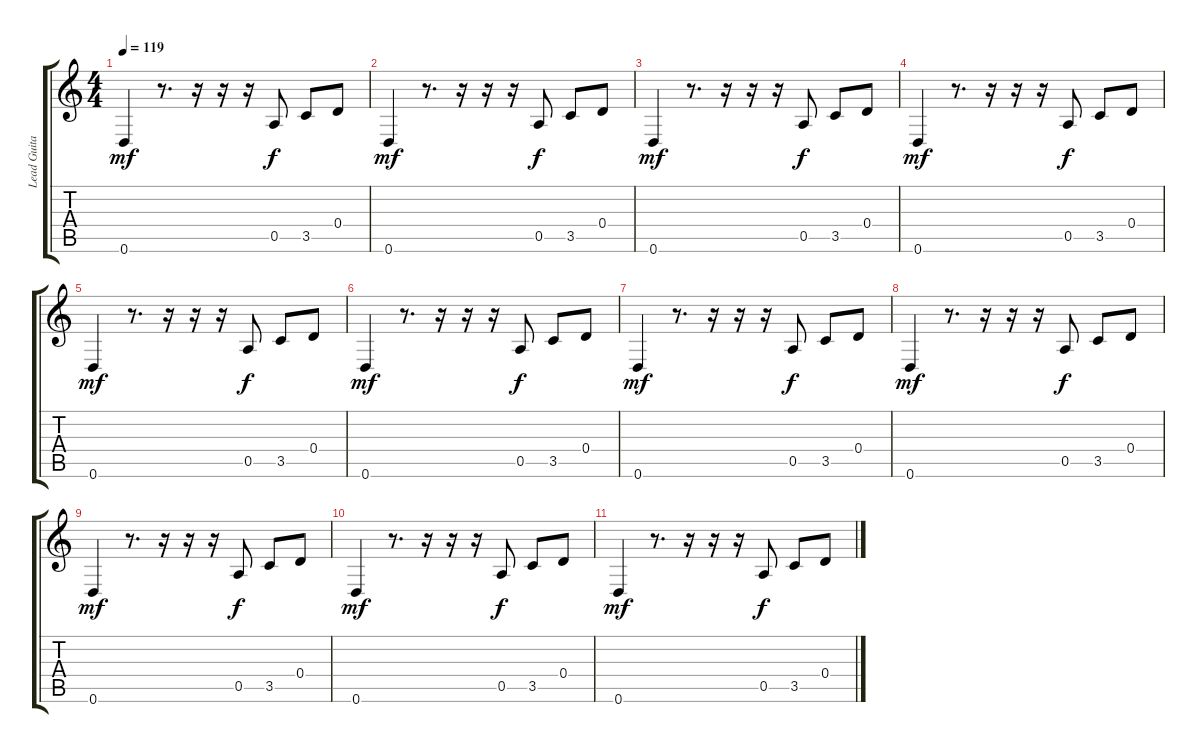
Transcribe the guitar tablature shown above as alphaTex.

\track ("Lead Guitar" "Lead Guita") {instrument overdrivenguitar}
\staff {score tabs}
\tuning (E4 B3 G3 D3 A2 D2) {hide}
\ts (4 4)
\tempo 119
\clef g2
\ks c
0.6.4{dy mf} r.8{d} r.16 r.16 r.16 0.5.8{dy f} 3.5.8 0.4.8 |
0.6.4{dy mf} r.8{d} r.16 r.16 r.16 0.5.8{dy f} 3.5.8 0.4.8 |
0.6.4{dy mf} r.8{d} r.16 r.16 r.16 0.5.8{dy f} 3.5.8 0.4.8 |
0.6.4{dy mf} r.8{d} r.16 r.16 r.16 0.5.8{dy f} 3.5.8 0.4.8 |
0.6.4{dy mf} r.8{d} r.16 r.16 r.16 0.5.8{dy f} 3.5.8 0.4.8 |
0.6.4{dy mf} r.8{d} r.16 r.16 r.16 0.5.8{dy f} 3.5.8 0.4.8 |
0.6.4{dy mf} r.8{d} r.16 r.16 r.16 0.5.8{dy f} 3.5.8 0.4.8 |
0.6.4{dy mf volume 3} r.8{d} r.16 r.16 r.16 0.5.8{dy f} 3.5.8 0.4.8 |
0.6.4{dy mf} r.8{d} r.16 r.16 r.16 0.5.8{dy f} 3.5.8 0.4.8 |
0.6.4{dy mf} r.8{d} r.16 r.16 r.16 0.5.8{dy f} 3.5.8 0.4.8 |
0.6.4{dy mf} r.8{d} r.16 r.16 r.16 0.5.8{dy f} 3.5.8 0.4.8
